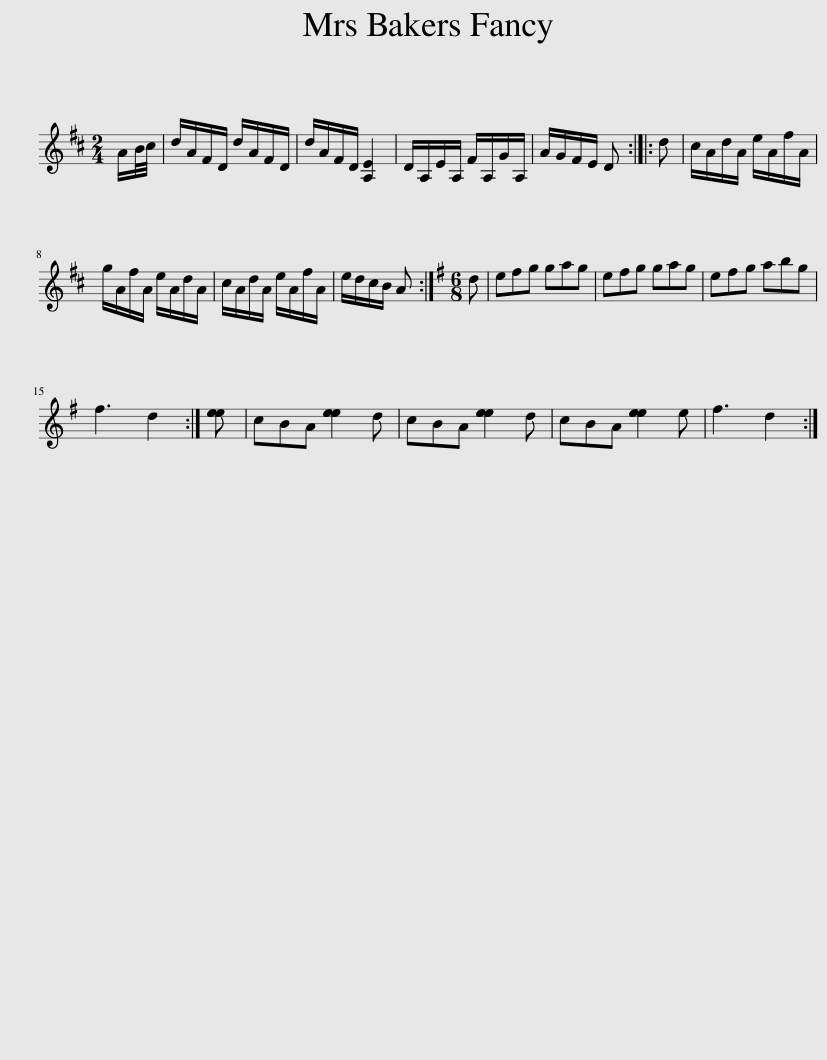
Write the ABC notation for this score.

X:1
L:1/8
M:2/4
I:linebreak $
K:D
V:1 treble
V:1
 A/B/4c/4 | d/A/F/D/ d/A/F/D/ | d/A/F/D/ [A,E]2 | D/A,/E/A,/ F/A,/G/A,/ | A/G/F/E/ D :: %5
 d | c/A/d/A/ e/A/f/A/ |$ g/A/f/A/ e/A/d/A/ | c/A/d/A/ e/A/f/A/ | e/d/c/B/ A :| %10
[K:G][M:6/8] d | efg gag | efg gag | efg abg |$ f3 d2 :| %15
 [ee] | cBA [ee]2 d | cBA [ee]2 d | cBA [ee]2 e | f3 d2 :| %20
